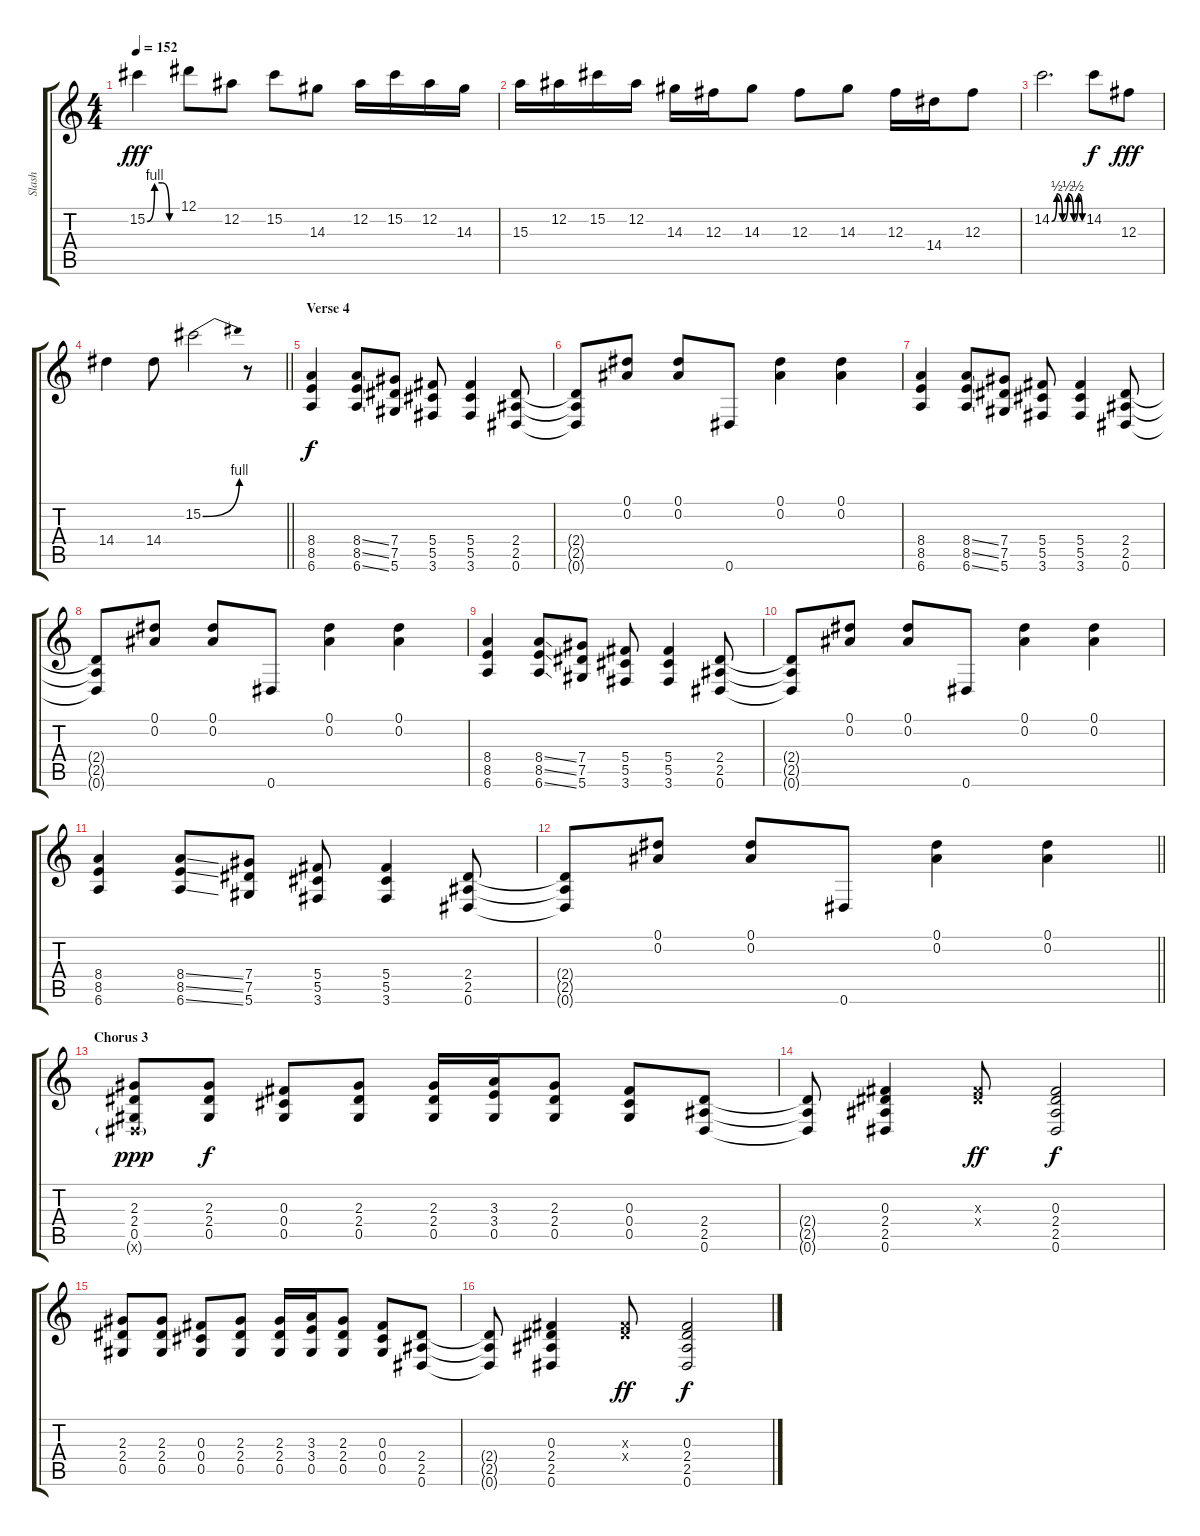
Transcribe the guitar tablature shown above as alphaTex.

\track ("Slash" "Slash") {instrument distortionguitar}
\staff {score tabs}
\tuning (Eb4 Bb3 Gb3 Db3 Ab2 Eb2) {hide}
\ts (4 4)
\tempo 152
\clef g2
\ks c
15.2{be (custom 0 0 15 4 30 4 45 0 60 0)}.4{dy fff} 12.1.8 12.2.8 15.2.8 14.3.8 12.2.16 15.2.16 12.2.16 14.3.16 |
15.3.16 12.2.16 15.2.16 12.2.16 14.3.16 12.3.16 14.3.8 12.3.8 14.3.8 12.3.16 14.4.16 12.3.8 |
14.2{be (custom 0 0 10 2 21 0 32 2 43 0 52 2 60 0)}.2{d} 14.2.8{dy f} 12.3.8{dy fff} |
\barLineRight lightlight
14.4.4 14.4.8 15.2{be (bend 0 0 60 4)}.2 r.8 |
\section ("" "Verse 4")
(8.4 8.5 6.6).4{dy f} (8.4{ss} 8.5{ss} 6.6{ss}).8 (7.4 7.5 5.6).8 (5.4 5.5 3.6).8 (5.4 5.5 3.6).4 (2.4 2.5 0.6).8 |
(2.4{t} 2.5{t} 0.6{t}).8 (0.1 0.2).8 (0.1 0.2).8 0.6.8 (0.1 0.2).4 (0.1 0.2).4 |
(8.4 8.5 6.6).4 (8.4{ss} 8.5{ss} 6.6{ss}).8 (7.4 7.5 5.6).8 (5.4 5.5 3.6).8 (5.4 5.5 3.6).4 (2.4 2.5 0.6).8 |
(2.4{t} 2.5{t} 0.6{t}).8 (0.1 0.2).8 (0.1 0.2).8 0.6.8 (0.1 0.2).4 (0.1 0.2).4 |
(8.4 8.5 6.6).4 (8.4{ss} 8.5{ss} 6.6{ss}).8 (7.4 7.5 5.6).8 (5.4 5.5 3.6).8 (5.4 5.5 3.6).4 (2.4 2.5 0.6).8 |
(2.4{t} 2.5{t} 0.6{t}).8 (0.1 0.2).8 (0.1 0.2).8 0.6.8 (0.1 0.2).4 (0.1 0.2).4 |
(8.4 8.5 6.6).4 (8.4{ss} 8.5{ss} 6.6{ss}).8 (7.4 7.5 5.6).8 (5.4 5.5 3.6).8 (5.4 5.5 3.6).4 (2.4 2.5 0.6).8 |
\barLineRight lightlight
(2.4{t} 2.5{t} 0.6{t}).8 (0.1 0.2).8 (0.1 0.2).8 0.6.8 (0.1 0.2).4 (0.1 0.2).4 |
\section ("" "Chorus 3")
(2.3 2.4 0.5 0.6{g x}).8{dy ppp} (2.3 2.4 0.5).8{dy f} (0.3 0.4 0.5).8 (2.3 2.4 0.5).8 (2.3 2.4 0.5).16 (3.3 3.4 0.5).16 (2.3 2.4 0.5).8 (0.3 0.4 0.5).8 (2.4 2.5 0.6).8 |
(2.4{t} 2.5{t} 0.6{t}).8 (0.3 2.4 2.5 0.6).4 (0.3{x} 2.4{x}).8{dy ff} (0.3 2.4 2.5 0.6).2{dy f} |
(2.3 2.4 0.5).8 (2.3 2.4 0.5).8 (0.3 0.4 0.5).8 (2.3 2.4 0.5).8 (2.3 2.4 0.5).16 (3.3 3.4 0.5).16 (2.3 2.4 0.5).8 (0.3 0.4 0.5).8 (2.4 2.5 0.6).8 |
(2.4{t} 2.5{t} 0.6{t}).8 (0.3 2.4 2.5 0.6).4 (0.3{x} 2.4{x}).8{dy ff} (0.3 2.4 2.5 0.6).2{dy f}
